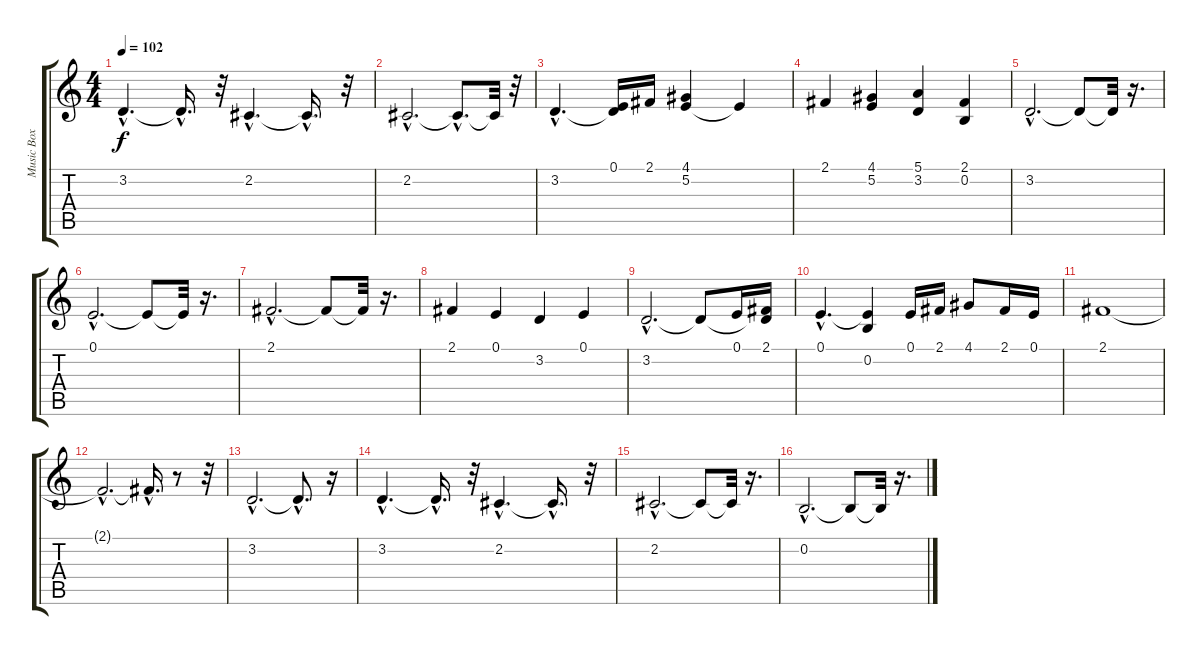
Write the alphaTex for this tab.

\track ("Music Box" "Music Box") {instrument musicbox}
\staff {score tabs}
\tuning (E4 B3 G3 D3 A2 E2) {hide}
\ts (4 4)
\tempo 102
\clef g2
\ks c
3.2{hac}.4{d dy f} 3.2{hac t}.16{d} r.32 2.2{hac}.4{d} 2.2{hac t}.16{d} r.32 |
2.2{hac}.2{d} 2.2{hac t}.8{d} 2.2{t}.32 r.32 |
3.2{hac}.4{d} (0.1 3.2{t}).16 2.1.16 (4.1 5.2).4 5.2{t}.4 |
2.1.4 (4.1 5.2).4 (5.1 3.2).4 (2.1 0.2).4 |
3.2{hac}.2{d} 3.2{t}.8 3.2{t}.32 r.16{d} |
0.1{hac}.2{d} 0.1{t}.8 0.1{t}.32 r.16{d} |
2.1{hac}.2{d} 2.1{t}.8 2.1{t}.32 r.16{d} |
2.1.4 0.1.4 3.2.4 0.1.4 |
3.2{hac}.2{d} 3.2{t}.8 0.1.16 (2.1 3.2{t}).16 |
0.1{hac}.4{d} (0.1{t} 0.2).4 0.1.16 2.1.16 4.1.8 2.1.16 0.1.16 |
2.1.1 |
2.1{hac t}.2{d} 2.1{hac t}.16{d} r.8 r.32 |
3.2{hac}.2{d} 3.2{hac t}.8{d} r.16 |
3.2{hac}.4{d} 3.2{hac t}.16{d} r.32 2.2{hac}.4{d} 2.2{hac t}.16{d} r.32 |
2.2{hac}.2{d} 2.2{t}.8 2.2{t}.32 r.16{d} |
0.2{hac}.2{d} 0.2{t}.8 0.2{t}.32 r.16{d}
